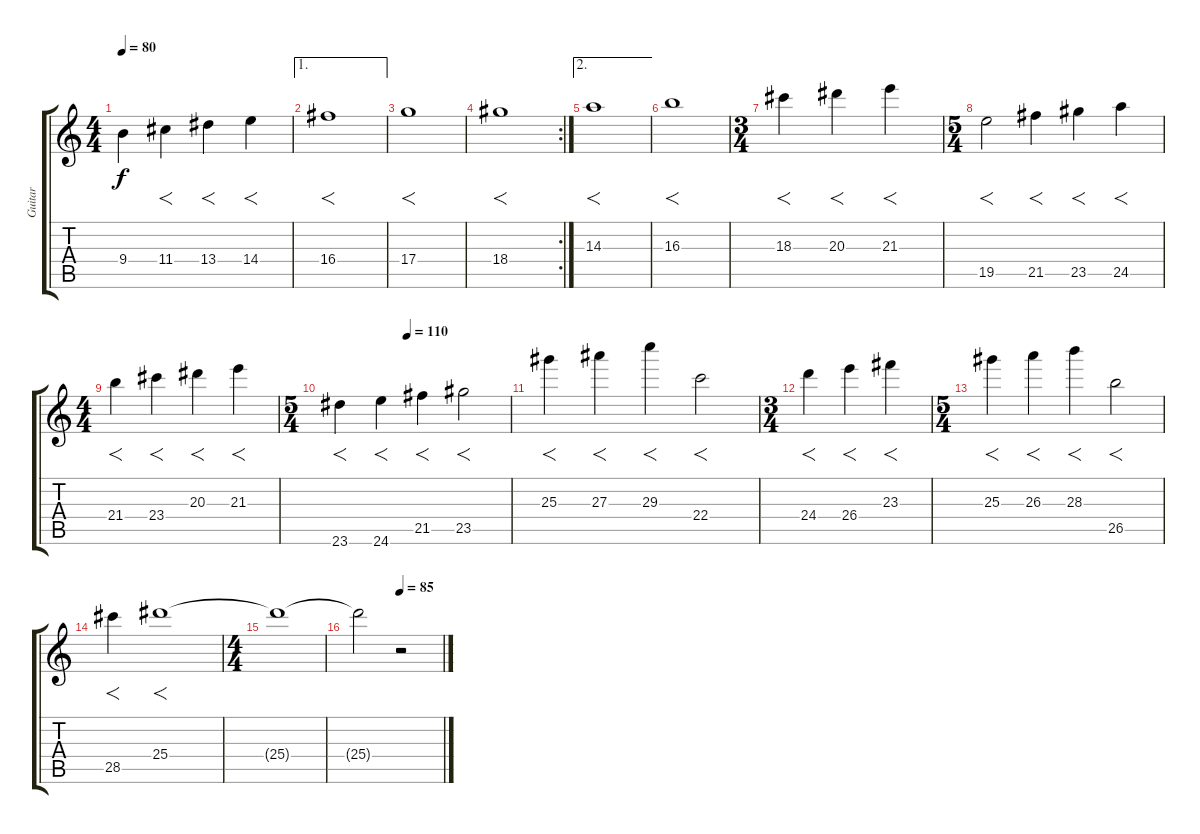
\track ("Guitar" "Guitar") {instrument overdrivenguitar}
\staff {score tabs}
\tuning (E4 B3 G3 D3 A2 E2) {hide}
\ts (4 4)
\tempo 80
\clef g2
\ks c
9.4{t}.4{dy f} 11.4.4{f} 13.4.4{f} 14.4.4{f} |
\ae 1
16.4.1{f} |
17.4.1{f} |
\rc 2
18.4.1{f} |
\ae 2
14.3.1{f} |
16.3.1{f} |
\ts (3 4)
18.3.4{f} 20.3.4{f} 21.3.4{f} |
\ts (5 4)
19.5.2{f} 21.5.4{f} 23.5.4{f} 24.5.4{f} |
\ts (4 4)
21.4.4{f} 23.4.4{f} 20.3.4{f} 21.3.4{f} |
\ts (5 4)
\tempo (110 0.4)
23.6.4{f} 24.6.4{f} 21.5.4{f} 23.5.2{f} |
25.3.4{f} 27.3.4{f} 29.3.4{f} 22.4.2{f} |
\ts (3 4)
24.4.4{f} 26.4.4{f} 23.3.4{f} |
\ts (5 4)
25.3.4{f} 26.3.4{f} 28.3.4{f} 26.5.2{f} |
28.5.4{f} 25.4.1{f} |
\ts (4 4)
25.4{t}.1{volume 0} |
\tempo (85 0.5)
25.4{t}.2 r.2{volume 11}
